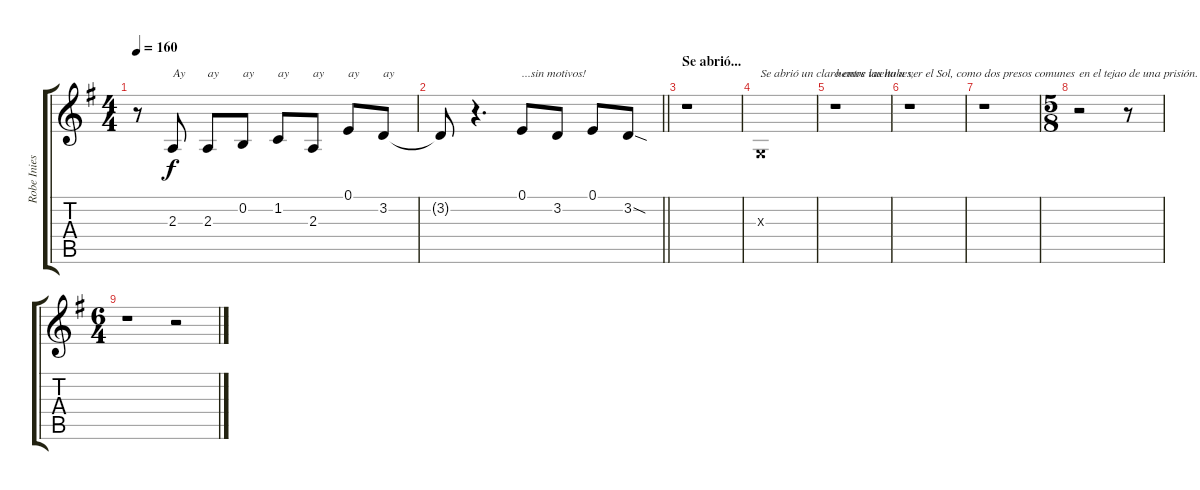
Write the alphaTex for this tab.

\track ("Robe Iniesta - Voz" "Robe Inies") {instrument oboe}
\staff {score tabs}
\tuning (E4 B3 G3 D3 A2 E2) {hide}
\ts (4 4)
\tempo 160
\clef g2
\ks eminor
r.8{dy f} 2.3.8{txt "Ay"} 2.3.8{txt "ay"} 0.2.8{txt "ay"} 1.2.8{txt "ay"} 2.3.8{txt "ay"} 0.1.8{txt "ay"} 3.2.8{txt "ay"} |
\barLineRight lightlight
3.2{t}.8 r.4{d} 0.1.8{txt "...sin motivos!"} 3.2.8 0.1.8 3.2{sod}.8 |
\section ("" "Se abrió...")
r.1 |
0.3{x}.1{txt "Se abrió un claro entre las nubes,"} |
r.1{txt "hemos vuelto a ver el Sol, como dos presos comunes"} |
r.1 |
r.1 |
\ts (5 8)
r.2{txt "en el tejao de una prisión."} r.8 |
\ts (6 4)
r.1 r.2
